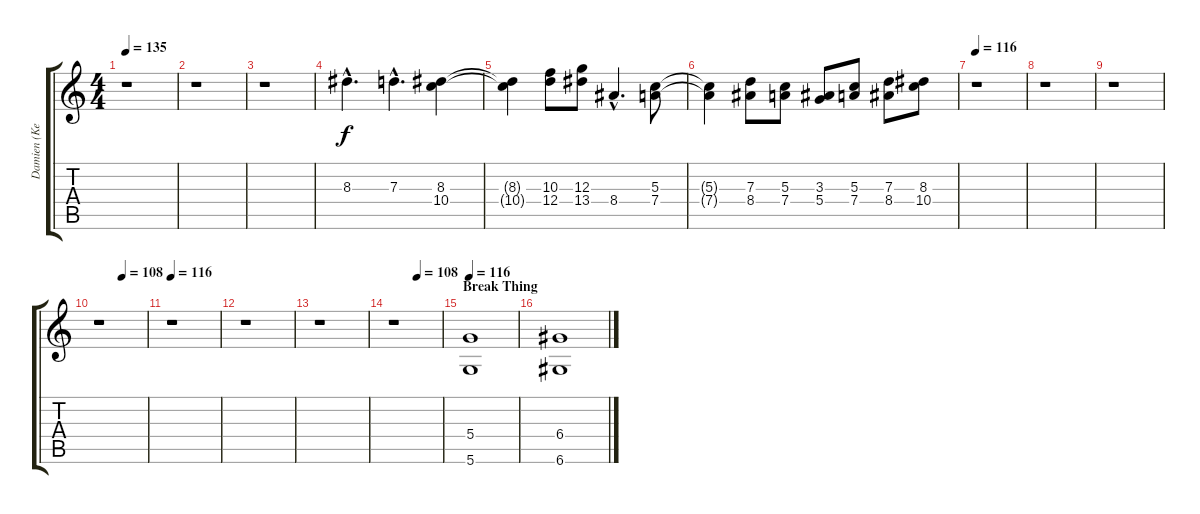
\track ("Damien (KeybHigh)" "Damien (Ke") {instrument stringensemble1}
\staff {score tabs}
\tuning (E5 B4 G4 D4 A3 D3) {hide}
\ts (4 4)
\tempo 135
\clef g2
\ks c
r.1{dy f} |
r.1 |
r.1 |
8.3{hac}.4{d} 7.3{hac}.4{d} (8.3 10.4).4 |
(8.3{t} 10.4{t}).4 (10.3 12.4).8 (12.3 13.4).8 8.4{hac}.4{d} (5.3 7.4).8 |
(5.3{t} 7.4{t}).4 (7.3 8.4).8 (5.3 7.4).8 (3.3 5.4).8 (5.3 7.4).8 (7.3 8.4).8 (8.3 10.4).8 |
\tempo 116
r.1 |
r.1 |
r.1 |
\tempo (108 0.5)
r.1 |
\tempo 116
r.1 |
r.1 |
r.1 |
\tempo (108 0.5)
r.1 |
\section ("" "Break Thing")
\tempo 116
(5.4 5.6).1 |
(6.4 6.6).1
